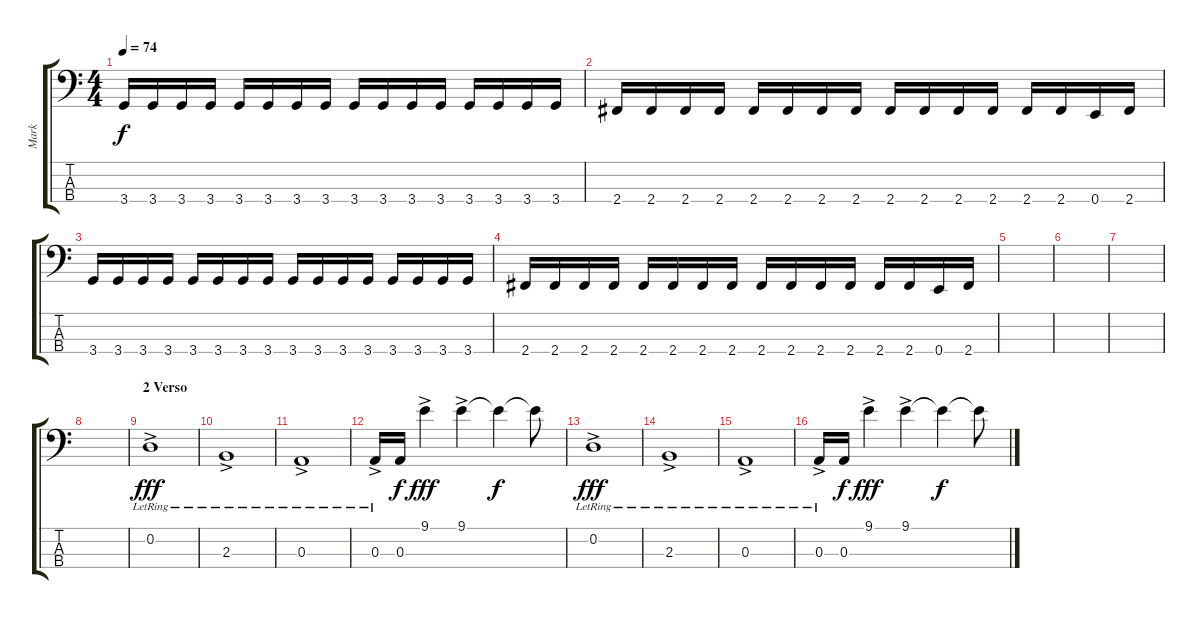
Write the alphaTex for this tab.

\track ("Mark" "Mark") {instrument electricbasspick}
\staff {score tabs}
\tuning (G2 D2 A1 E1) {hide}
\ts (4 4)
\tempo 74
\clef f4
\ks c
3.4.16{dy f} 3.4.16 3.4.16 3.4.16 3.4.16 3.4.16 3.4.16 3.4.16 3.4.16 3.4.16 3.4.16 3.4.16 3.4.16 3.4.16 3.4.16 3.4.16 |
2.4.16 2.4.16 2.4.16 2.4.16 2.4.16 2.4.16 2.4.16 2.4.16 2.4.16 2.4.16 2.4.16 2.4.16 2.4.16 2.4.16 0.4.16 2.4.16 |
3.4.16 3.4.16 3.4.16 3.4.16 3.4.16 3.4.16 3.4.16 3.4.16 3.4.16 3.4.16 3.4.16 3.4.16 3.4.16 3.4.16 3.4.16 3.4.16 |
2.4.16 2.4.16 2.4.16 2.4.16 2.4.16 2.4.16 2.4.16 2.4.16 2.4.16 2.4.16 2.4.16 2.4.16 2.4.16 2.4.16 0.4.16 2.4.16 |
|
|
|
|
\section ("" "2 Verso")
0.2{ac lr}.1{dy fff} |
2.3{ac lr}.1 |
0.3{ac lr}.1 |
0.3{ac lr}.16 0.3.16{dy f} 9.1{ac}.4{dy fff} 9.1{ac}.4 9.1{t}.4{dy f} 9.1{t}.8 |
0.2{ac lr}.1{dy fff} |
2.3{ac lr}.1 |
0.3{ac lr}.1 |
0.3{ac lr}.16 0.3.16{dy f} 9.1{ac}.4{dy fff} 9.1{ac}.4 9.1{t}.4{dy f} 9.1{t}.8
